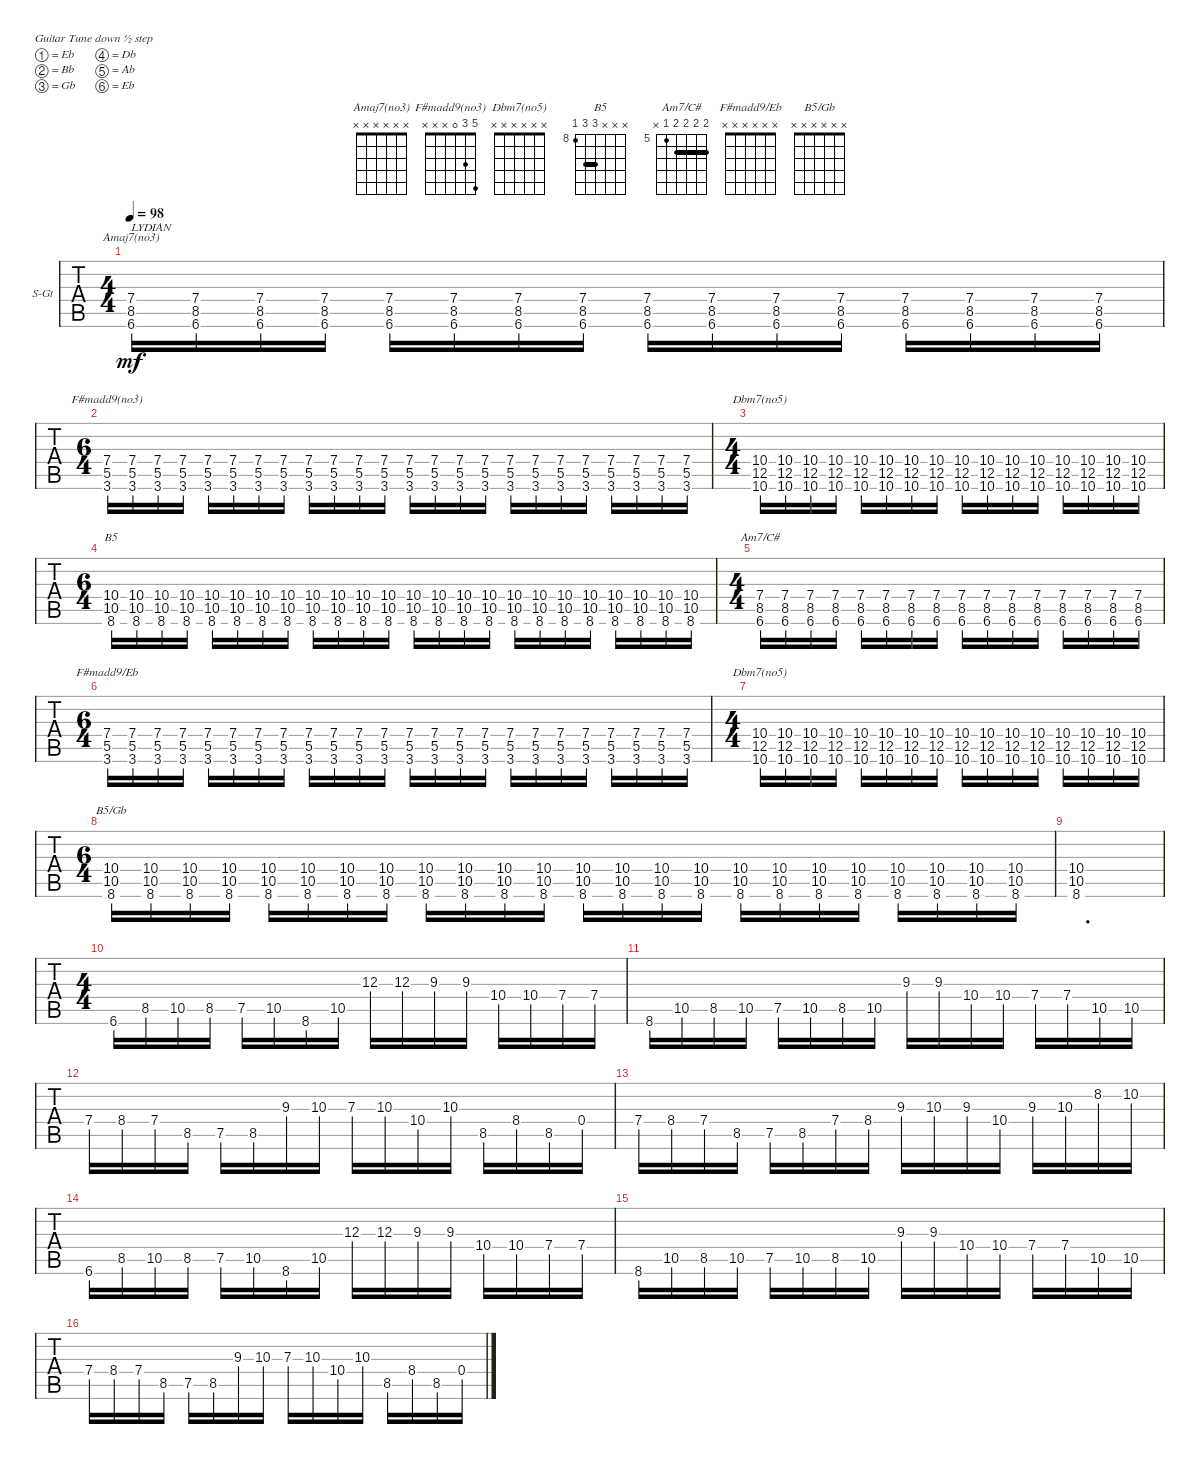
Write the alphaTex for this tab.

\defaultSystemsLayout 4
\bracketExtendMode groupsimilarinstruments
\firstSystemTrackNameOrientation horizontal
\otherSystemsTrackNameOrientation horizontal
\track ("Steel Guitar" "S-Gt") {instrument acousticguitarsteel}
\staff {tabs}
\tuning (Eb4 Bb3 Gb3 Db3 Ab2 Eb2)
\chord ("Amaj7(no3)" x x x x x x)
\chord ("F#madd9(no3)" 5 3 0 x x x)
\chord ("Dbm7(no5)" x 3 5 3 5 x) {barre 3}
\chord ("B5" x x x 10 10 8) {firstfret 8 barre 10}
\chord ("Am7/C#" 6 6 6 6 5 x) {firstfret 5 barre (6 6 6)}
\chord ("F#madd9/Eb" x x x x x x)
\chord ("Dbm7(no5)" x x x x x x)
\chord ("B5/Gb" x x x x x x)
\ts (4 4)
\tempo 98
\clef g2
\ks c
(6.6 8.5 7.4).16{ch "Amaj7(no3)" txt "LYDIAN" dy mf} (6.6 8.5 7.4).16 (6.6 8.5 7.4).16 (6.6 8.5 7.4).16 (6.6 8.5 7.4).16 (6.6 8.5 7.4).16 (6.6 8.5 7.4).16 (6.6 8.5 7.4).16 (6.6 8.5 7.4).16 (6.6 8.5 7.4).16 (6.6 8.5 7.4).16 (6.6 8.5 7.4).16 (6.6 8.5 7.4).16 (6.6 8.5 7.4).16 (6.6 8.5 7.4).16 (6.6 8.5 7.4).16 |
\ts (6 4)
(3.6 5.5 7.4).16{ch "F#madd9(no3)"} (3.6 5.5 7.4).16 (3.6 5.5 7.4).16 (3.6 5.5 7.4).16 (3.6 5.5 7.4).16 (3.6 5.5 7.4).16 (3.6 5.5 7.4).16 (3.6 5.5 7.4).16 (3.6 5.5 7.4).16 (3.6 5.5 7.4).16 (3.6 5.5 7.4).16 (3.6 5.5 7.4).16 (3.6 5.5 7.4).16 (3.6 5.5 7.4).16 (3.6 5.5 7.4).16 (3.6 5.5 7.4).16 (3.6 5.5 7.4).16 (3.6 5.5 7.4).16 (3.6 5.5 7.4).16 (3.6 5.5 7.4).16 (3.6 5.5 7.4).16 (3.6 5.5 7.4).16 (3.6 5.5 7.4).16 (3.6 5.5 7.4).16 |
\ts (4 4)
(10.6 12.5 10.4).16{ch "Dbm7(no5)"} (10.6 12.5 10.4).16 (10.6 12.5 10.4).16 (10.6 12.5 10.4).16 (10.6 12.5 10.4).16 (10.6 12.5 10.4).16 (10.6 12.5 10.4).16 (10.6 12.5 10.4).16 (10.6 12.5 10.4).16 (10.6 12.5 10.4).16 (10.6 12.5 10.4).16 (10.6 12.5 10.4).16 (10.6 12.5 10.4).16 (10.6 12.5 10.4).16 (10.6 12.5 10.4).16 (10.6 12.5 10.4).16 |
\ts (6 4)
(8.6 10.5 10.4).16{ch "B5"} (8.6 10.5 10.4).16 (8.6 10.5 10.4).16 (8.6 10.5 10.4).16 (8.6 10.5 10.4).16 (8.6 10.5 10.4).16 (8.6 10.5 10.4).16 (8.6 10.5 10.4).16 (8.6 10.5 10.4).16 (8.6 10.5 10.4).16 (8.6 10.5 10.4).16 (8.6 10.5 10.4).16 (8.6 10.5 10.4).16 (8.6 10.5 10.4).16 (8.6 10.5 10.4).16 (8.6 10.5 10.4).16 (8.6 10.5 10.4).16 (8.6 10.5 10.4).16 (8.6 10.5 10.4).16 (8.6 10.5 10.4).16 (8.6 10.5 10.4).16 (8.6 10.5 10.4).16 (8.6 10.5 10.4).16 (8.6 10.5 10.4).16 |
\ts (4 4)
(6.6 8.5 7.4).16{ch "Am7/C#"} (6.6 8.5 7.4).16 (6.6 8.5 7.4).16 (6.6 8.5 7.4).16 (6.6 8.5 7.4).16 (6.6 8.5 7.4).16 (6.6 8.5 7.4).16 (6.6 8.5 7.4).16 (6.6 8.5 7.4).16 (6.6 8.5 7.4).16 (6.6 8.5 7.4).16 (6.6 8.5 7.4).16 (6.6 8.5 7.4).16 (6.6 8.5 7.4).16 (6.6 8.5 7.4).16 (6.6 8.5 7.4).16 |
\ts (6 4)
(3.6 5.5 7.4).16{ch "F#madd9/Eb"} (3.6 5.5 7.4).16 (3.6 5.5 7.4).16 (3.6 5.5 7.4).16 (3.6 5.5 7.4).16 (3.6 5.5 7.4).16 (3.6 5.5 7.4).16 (3.6 5.5 7.4).16 (3.6 5.5 7.4).16 (3.6 5.5 7.4).16 (3.6 5.5 7.4).16 (3.6 5.5 7.4).16 (3.6 5.5 7.4).16 (3.6 5.5 7.4).16 (3.6 5.5 7.4).16 (3.6 5.5 7.4).16 (3.6 5.5 7.4).16 (3.6 5.5 7.4).16 (3.6 5.5 7.4).16 (3.6 5.5 7.4).16 (3.6 5.5 7.4).16 (3.6 5.5 7.4).16 (3.6 5.5 7.4).16 (3.6 5.5 7.4).16 |
\ts (4 4)
(10.6 12.5 10.4).16{ch "Dbm7(no5)"} (10.6 12.5 10.4).16 (10.6 12.5 10.4).16 (10.6 12.5 10.4).16 (10.6 12.5 10.4).16 (10.6 12.5 10.4).16 (10.6 12.5 10.4).16 (10.6 12.5 10.4).16 (10.6 12.5 10.4).16 (10.6 12.5 10.4).16 (10.6 12.5 10.4).16 (10.6 12.5 10.4).16 (10.6 12.5 10.4).16 (10.6 12.5 10.4).16 (10.6 12.5 10.4).16 (10.6 12.5 10.4).16 |
\ts (6 4)
(8.6 10.5 10.4).16{ch "B5/Gb"} (8.6 10.5 10.4).16 (8.6 10.5 10.4).16 (8.6 10.5 10.4).16 (8.6 10.5 10.4).16 (8.6 10.5 10.4).16 (8.6 10.5 10.4).16 (8.6 10.5 10.4).16 (8.6 10.5 10.4).16 (8.6 10.5 10.4).16 (8.6 10.5 10.4).16 (8.6 10.5 10.4).16 (8.6 10.5 10.4).16 (8.6 10.5 10.4).16 (8.6 10.5 10.4).16 (8.6 10.5 10.4).16 (8.6 10.5 10.4).16 (8.6 10.5 10.4).16 (8.6 10.5 10.4).16 (8.6 10.5 10.4).16 (8.6 10.5 10.4).16 (8.6 10.5 10.4).16 (8.6 10.5 10.4).16 (8.6 10.5 10.4).16 |
(10.5 10.4 8.6).1{d} |
\ts (4 4)
6.6.16 8.5.16 10.5.16 8.5.16 7.5.16 10.5.16 8.6.16 10.5.16 12.3.16 12.3.16 9.3.16 9.3.16 10.4.16 10.4.16 7.4.16 7.4.16 |
8.6.16 10.5.16 8.5.16 10.5.16 7.5.16 10.5.16 8.5.16 10.5.16 9.3.16 9.3.16 10.4.16 10.4.16 7.4.16 7.4.16 10.5.16 10.5.16 |
7.4.16 8.4.16 7.4.16 8.5.16 7.5.16 8.5.16 9.3.16 10.3.16 7.3.16 10.3.16 10.4.16 10.3.16 8.5.16 8.4.16 8.5.16 0.4.16 |
7.4.16 8.4.16 7.4.16 8.5.16 7.5.16 8.5.16 7.4.16 8.4.16 9.3.16 10.3.16 9.3.16 10.4.16 9.3.16 10.3.16 8.2.16 10.2.16 |
6.6.16 8.5.16 10.5.16 8.5.16 7.5.16 10.5.16 8.6.16 10.5.16 12.3.16 12.3.16 9.3.16 9.3.16 10.4.16 10.4.16 7.4.16 7.4.16 |
8.6.16 10.5.16 8.5.16 10.5.16 7.5.16 10.5.16 8.5.16 10.5.16 9.3.16 9.3.16 10.4.16 10.4.16 7.4.16 7.4.16 10.5.16 10.5.16 |
7.4.16 8.4.16 7.4.16 8.5.16 7.5.16 8.5.16 9.3.16 10.3.16 7.3.16 10.3.16 10.4.16 10.3.16 8.5.16 8.4.16 8.5.16 0.4.16
